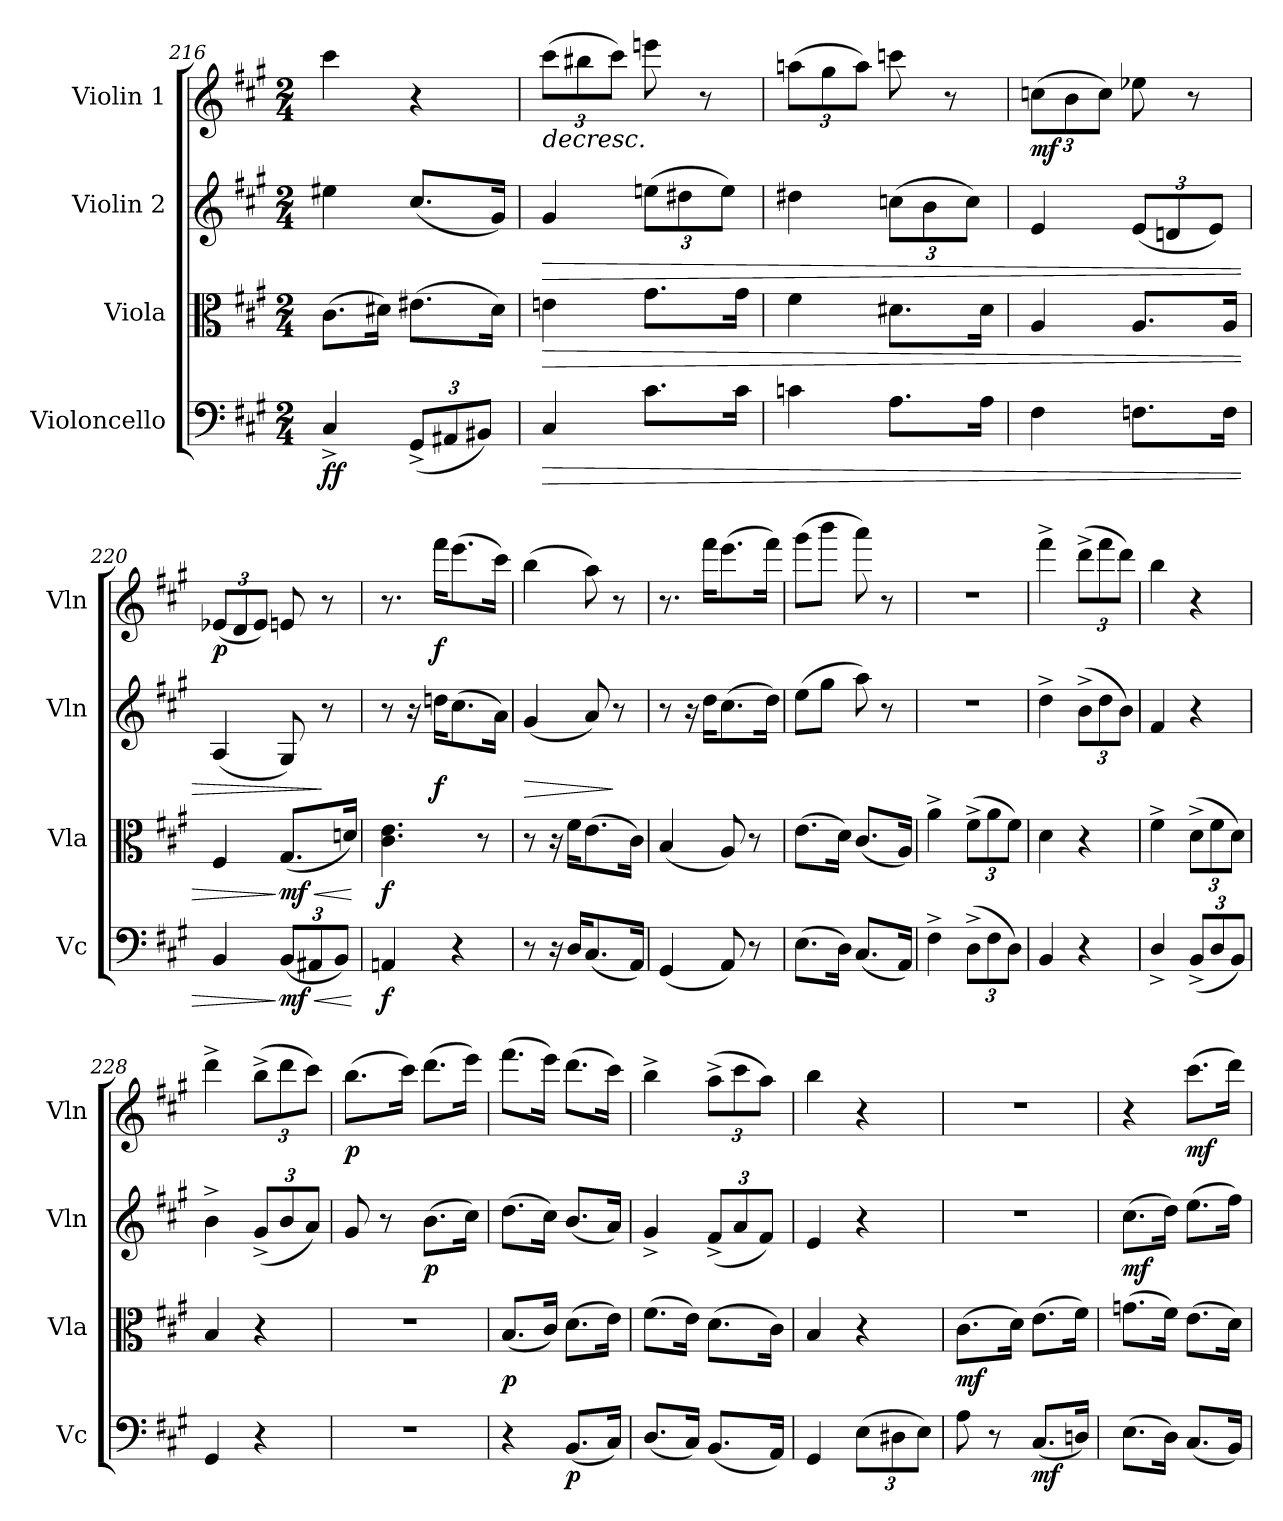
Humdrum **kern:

**kern	**dynam	**kern	**dynam	**kern	**dynam	**kern	**dynam
*part4	*part4	*part3	*part3	*part2	*part2	*part1	*part1
*staff4	*staff4	*staff3	*staff3	*staff2	*staff2	*staff1	*staff1
*I"Violoncello	*	*I"Viola	*	*I"Violin 2	*	*I"Violin 1	*
*I'Vc	*	*I'Vla	*	*I'Vln	*	*I'Vln	*
*clefF4	*	*clefC3	*	*clefG2	*	*clefG2	*
*k[f#c#g#]	*	*k[f#c#g#]	*	*k[f#c#g#]	*	*k[f#c#g#]	*
*M2/4	*	*M2/4	*	*M2/4	*	*M2/4	*
=216	=216	=216	=216	=216	=216	=216	=216
!	!LO:DY:b	!	!	!	!	!	!
4C#^/	ff	(8.c#\L	.	4ee#X\	.	4ccc#\	.
.	.	16d#X\Jk)	.	.	.	.	.
*Xbrackettup	*	*	*	*	*	*	*
(12GG#^/L	.	(8.e#X\L	.	(8.cc#/L	.	4r	.
12AA#X/	.	.	.	.	.	.	.
12BB#X/J)	.	.	.	.	.	.	.
.	.	16d#\Jk)	.	16g#/Jk)	.	.	.
=217	=217	=217	=217	=217	=217	=217	=217
!	!LO:HP:b	!	!LO:HP:b	!	!LO:HP:b	!	!
*	*	*	*	*	*	*Xbrackettup	*
!	!	!	!	!	!	!	!LO:HP:b
4C#/	>	4en\	>	4g#/	>	(12ccc#\L	>
.	.	.	.	.	.	12bb#X\	.
.	.	.	.	.	.	12ccc#\J)	.
*	*	*	*	*Xbrackettup	*	*	*
8.c#\L	.	8.g#\L	.	(12een\L	.	8eeen\	.
.	.	.	.	12dd#X\	.	.	.
.	.	.	.	.	.	8r	.
.	.	.	.	12ee\J)	.	.	.
16c#\Jk	.	16g#\Jk	.	.	.	.	.
=218	=218	=218	=218	=218	=218	=218	=218
4cn\	.	4f#\	.	4dd#X\	.	(12aan\L	.
.	.	.	.	.	.	12gg#\	.
.	.	.	.	.	.	12aa\J)	.
8.A\L	.	8.d#X\L	.	(12ccn\L	.	8cccn\	.
.	.	.	.	12b\	.	.	.
.	.	.	.	.	.	8r	.
.	.	.	.	12cc\J)	.	.	.
16A\Jk	.	16d#\Jk	.	.	.	.	.
=219	=219	=219	=219	=219	=219	=219	=219
!	!	!	!	!	!	!	!LO:DY:b
4F#\	.	4A/	.	4e/	.	(12ccn\L	mf
.	.	.	.	.	.	12b\	.
.	.	.	.	.	.	12cc\J)	.
8.Fn\L	.	8.A/L	.	(12e/L	.	8ee-X\	.
.	.	.	.	12dn/	.	.	.
.	.	.	.	.	.	8r	.
.	.	.	.	12e/J)	.	.	.
16F\Jk	.	16A/Jk	.	.	.	.	.
=220	=220	=220	=220	=220	=220	=220	=220
!	!	!	!	!	!	!	!LO:DY:b
4BB/	.	4F#/	.	(4A/	.	(12e-X/L	p
.	.	.	.	.	.	12d/	.
.	.	.	.	.	.	12e-/J)	.
!	!LO:HP:n=1:b	!	!LO:HP:n=1:b	!	!	!	!
!	!LO:DY:n=1:b	!	!LO:DY:n=1:b	!	!	!	!
(<12BB/L	] < mf	(8.G#/L	] < mf	8G#/)	.	8en/	.
12AA#X/	.	.	.	.	.	.	.
.	.	.	.	8r	]	8r	]
12BB/J)	.	.	.	.	.	.	.
.	.	16dn/Jk)	.	.	.	.	.
.	[	.	[	.	.	.	.
=221	=221	=221	=221	=221	=221	=221	=221
!	!LO:DY:b	!	!LO:DY:b	!	!	!	!
4AAn/	f	4.c#\ 4.e\	f	8r	.	8.r	.
.	.	.	.	16r	.	.	.
!	!	!	!	!	!LO:DY:b	!	!LO:DY:b
.	.	.	.	16ddn\KL	f	16fff#\KL	f
4r	.	.	.	(8.cc#\	.	(8.eee\	.
.	.	8r	.	.	.	.	.
.	.	.	.	16a\Jk)	.	16ccc#\Jk)	.
!!LO:LB:g=z
=222	=222	=222	=222	=222	=222	=222	=222
!	!	!	!	!	!LO:HP:b	!	!
8r	.	8r	.	(4g#/	>	(4bb\	.
16r	.	16r	.	.	.	.	.
16D/KL	.	16f#\KL	.	.	.	.	.
(<8.C#/	.	(8.e\	.	8a/)	.	8aa\)	.
.	.	.	.	8r	]	8r	.
16AA/Jk)	.	16c#\Jk)	.	.	.	.	.
=223	=223	=223	=223	=223	=223	=223	=223
(<4GG#/	.	(4B/	.	8r	.	8.r	.
.	.	.	.	16r	.	.	.
.	.	.	.	16dd\KL	.	16fff#\KL	.
8AA/)	.	8A/)	.	(8.cc#\	.	(8.eee\	.
8r	.	8r	.	.	.	.	.
.	.	.	.	16dd\Jk)	.	16fff#\Jk)	.
=224	=224	=224	=224	=224	=224	=224	=224
(>8.E\L	.	(8.e\L	.	(8ee\L	.	(8ggg#\L	.
.	.	.	.	8gg#\J	.	8bbb\J	.
16D\Jk)	.	16d\Jk)	.	.	.	.	.
(<8.C#/L	.	(8.c#/L	.	8aa\)	.	8aaa\)	.
.	.	.	.	8r	.	8r	.
16AA/Jk)	.	16A/Jk)	.	.	.	.	.
!!LO:PB:g=z
=225	=225	=225	=225	=225	=225	=225	=225
4F#^\	.	4a^\	.	2r	.	2r	.
*	*	*Xbrackettup	*	*	*	*	*
(>12D^\L	.	(12f#^\L	.	.	.	.	.
12F#\	.	12a\	.	.	.	.	.
12D\J)	.	12f#\J)	.	.	.	.	.
=226	=226	=226	=226	=226	=226	=226	=226
!	!	!	!	!	!LO:DY:b	!	!
!	!	!	!	!	!LO:DY:n=1:b	!	!LO:DY:b
!	!	!	!	!	!	!	!LO:DY:n=1:b
4BB/	.	4d\	.	4dd^\	other-dynamics f	4fff#^\	other-dynamics f
4r	.	4r	.	(12b^\L	.	(12ddd^\L	.
.	.	.	.	12dd\	.	12fff#\	.
.	.	.	.	12b\J)	.	12ddd\J)	.
=227	=227	=227	=227	=227	=227	=227	=227
4D^/	.	4f#^\	.	4f#/	.	4bb\	.
(<12BB^/L	.	(12d^\L	.	4r	.	4r	.
12D/	.	12f#\	.	.	.	.	.
12BB/J)	.	12d\J)	.	.	.	.	.
=228	=228	=228	=228	=228	=228	=228	=228
4GG#/	.	4B/	.	4b^\	.	4ddd^\	.
4r	.	4r	.	(12g#^/L	.	(12bb^\L	.
.	.	.	.	12b/	.	12ddd\	.
.	.	.	.	12a/J)	.	12ccc#\J)	.
=229	=229	=229	=229	=229	=229	=229	=229
!	!	!	!	!	!	!	!LO:DY:b
2r	.	2r	.	8g#/	.	(8.bb\L	p
.	.	.	.	8r	.	.	.
.	.	.	.	.	.	16ccc#\Jk)	.
!	!	!	!	!	!LO:DY:b	!	!
.	.	.	.	(8.b\L	p	(8.ddd\L	.
.	.	.	.	16cc#\Jk)	.	16eee\Jk)	.
=230	=230	=230	=230	=230	=230	=230	=230
!	!	!	!LO:DY:b	!	!	!	!
4r	.	(8.B/L	p	(8.dd\L	.	(8.fff#\L	.
.	.	16c#/Jk)	.	16cc#\Jk)	.	16eee\Jk)	.
!	!LO:DY:b	!	!	!	!	!	!
(<8.BB/L	p	(8.d\L	.	(8.b/L	.	(8.ddd\L	.
16C#/Jk)	.	16e\Jk)	.	16a/Jk)	.	16ccc#\Jk)	.
=231	=231	=231	=231	=231	=231	=231	=231
(>8.D/L	.	(8.f#\L	.	4g#^/	.	4bb^\	.
16C#/Jk)	.	16e\Jk)	.	.	.	.	.
(<8.BB/L	.	(8.d\L	.	(12f#^/L	.	(12aa^\L	.
.	.	.	.	12a/	.	12ccc#\	.
.	.	.	.	12f#/J)	.	12aa\J)	.
16AA/Jk)	.	16c#\Jk)	.	.	.	.	.
=232	=232	=232	=232	=232	=232	=232	=232
4GG#/	.	4B/	.	4e/	.	4bb\	.
(>12E\L	.	4r	.	4r	.	4r	.
12D#X\	.	.	.	.	.	.	.
12E\J)	.	.	.	.	.	.	.
=233	=233	=233	=233	=233	=233	=233	=233
!	!	!	!LO:DY:b	!	!	!	!
8A\	.	(8.c#\L	mf	2r	.	2r	.
8r	.	.	.	.	.	.	.
.	.	16d\Jk)	.	.	.	.	.
!	!LO:DY:b	!	!	!	!	!	!
(<8.C#/L	mf	(8.e\L	.	.	.	.	.
16Dn/Jk)	.	16f#\Jk)	.	.	.	.	.
=234	=234	=234	=234	=234	=234	=234	=234
!	!	!	!	!	!LO:DY:b	!	!
(>8.E\L	.	(8.gn\L	.	(8.cc#\L	mf	4r	.
16D\Jk)	.	16f#\Jk)	.	16dd\Jk)	.	.	.
!	!	!	!	!	!	!	!LO:DY:b
(<8.C#/L	.	(8.e\L	.	(8.ee\L	.	(>8.ccc#\L	mf
16BB/Jk)	.	16d\Jk)	.	16ff#\Jk)	.	16ddd\Jk)	.
=	=	=	=	=	=	=	=
*-	*-	*-	*-	*-	*-	*-	*-
